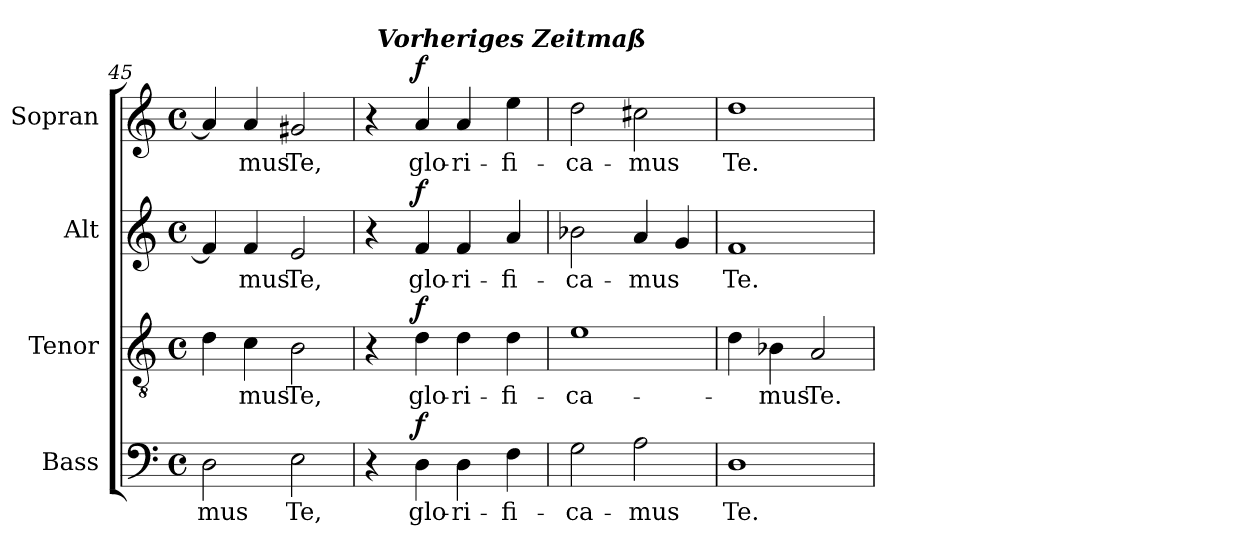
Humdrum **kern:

**kern	**text	**dynam	**kern	**text	**dynam	**kern	**text	**dynam	**kern	**text	**dynam
*part4	*part4	*part4	*part3	*part3	*part3	*part2	*part2	*part2	*part1	*part1	*part1
*staff4	*staff4	*staff4	*staff3	*staff3	*staff3	*staff2	*staff2	*staff2	*staff1	*staff1	*staff1
*I"Bass	*	*	*I"Tenor	*	*	*I"Alt	*	*	*I"Sopran	*	*
*I'B.	*	*	*I'T.	*	*	*I'A.	*	*	*I'S.	*	*
*clefF4	*	*	*clefGv2	*	*	*clefG2	*	*	*clefG2	*	*
*k[]	*	*	*k[]	*	*	*k[]	*	*	*k[]	*	*
*C:	*	*	*C:	*	*	*C:	*	*	*C:	*	*
*M4/4	*	*	*M4/4	*	*	*M4/4	*	*	*M4/4	*	*
*met(c)	*	*	*met(c)	*	*	*met(c)	*	*	*met(c)	*	*
=45	=45	=45	=45	=45	=45	=45	=45	=45	=45	=45	=45
!	!LO:LY:b	!	!	!	!	!	!	!	!	!	!
2D\	-mus	.	4d\	.	.	4f/]	.	.	4a/]	.	.
!	!	!	!	!LO:LY:b	!	!	!LO:LY:b	!	!	!LO:LY:b	!
.	.	.	4c\	-mus	.	4f/	-mus	.	4a/	-mus	.
!	!LO:LY:b	!	!	!LO:LY:b	!	!	!LO:LY:b	!	!	!LO:LY:b	!
2E\	Te,	.	2B\	Te,	.	2e/	Te,	.	2g#X/	Te,	.
=46	=46	=46	=46	=46	=46	=46	=46	=46	=46	=46	=46
*	*	*	*	*	*	*	*	*	*^	*	*
4r	.	.	4r	.	.	4r	.	.	4r	32ryy	.	.
!	!	!	!	!	!	!	!	!	!	!LO:TX:a:Bi:t=Vorheriges Zeitmaß	!	!
.	.	.	.	.	.	.	.	.	.	2ryy	.	.
!	!LO:LY:b	!LO:DY:a	!	!LO:LY:b	!LO:DY:a	!	!LO:LY:b	!LO:DY:a	!	!	!LO:LY:b	!LO:DY:a
4D\	glo-	f	4d\	glo-	f	4f/	glo-	f	4a/	.	glo-	f
!	!LO:LY:b	!	!	!LO:LY:b	!	!	!LO:LY:b	!	!	!	!LO:LY:b	!
4D\	-ri-	.	4d\	-ri-	.	4f/	-ri-	.	4a/	.	-ri-	.
.	.	.	.	.	.	.	.	.	.	4...ryy	.	.
!	!LO:LY:b	!	!	!LO:LY:b	!	!	!LO:LY:b	!	!	!	!LO:LY:b	!
4F\	-fi-	.	4d\	-fi-	.	4a/	-fi-	.	4ee\	.	-fi-	.
!!LO:LB:g=z
=47	=47	=47	=47	=47	=47	=47	=47	=47	=47	=47	=47	=47
!	!LO:LY:b	!	!	!LO:LY:b	!	!	!LO:LY:b	!	!	!	!LO:LY:b	!
*	*	*	*	*	*	*	*	*	*v	*v	*	*
2G\	-ca-	.	1e	-ca-	.	2b-X\	-ca-	.	2dd\	-ca-	.
!	!LO:LY:b	!	!	!	!	!	!LO:LY:b	!	!	!LO:LY:b	!
2A\	-mus	.	.	.	.	4a/	-mus	.	2cc#X\	-mus	.
.	.	.	.	.	.	4g/	.	.	.	.	.
=48	=48	=48	=48	=48	=48	=48	=48	=48	=48	=48	=48
!	!LO:LY:b	!	!	!	!	!	!LO:LY:b	!	!	!LO:LY:b	!
1D	Te.	.	4d\	.	.	1f	Te.	.	1dd	Te.	.
!	!	!	!	!LO:LY:b	!	!	!	!	!	!	!
.	.	.	4B-X\	-mus	.	.	.	.	.	.	.
!	!	!	!	!LO:LY:b	!	!	!	!	!	!	!
.	.	.	2A/	Te.	.	.	.	.	.	.	.
=	=	=	=	=	=	=	=	=	=	=	=
*-	*-	*-	*-	*-	*-	*-	*-	*-	*-	*-	*-
